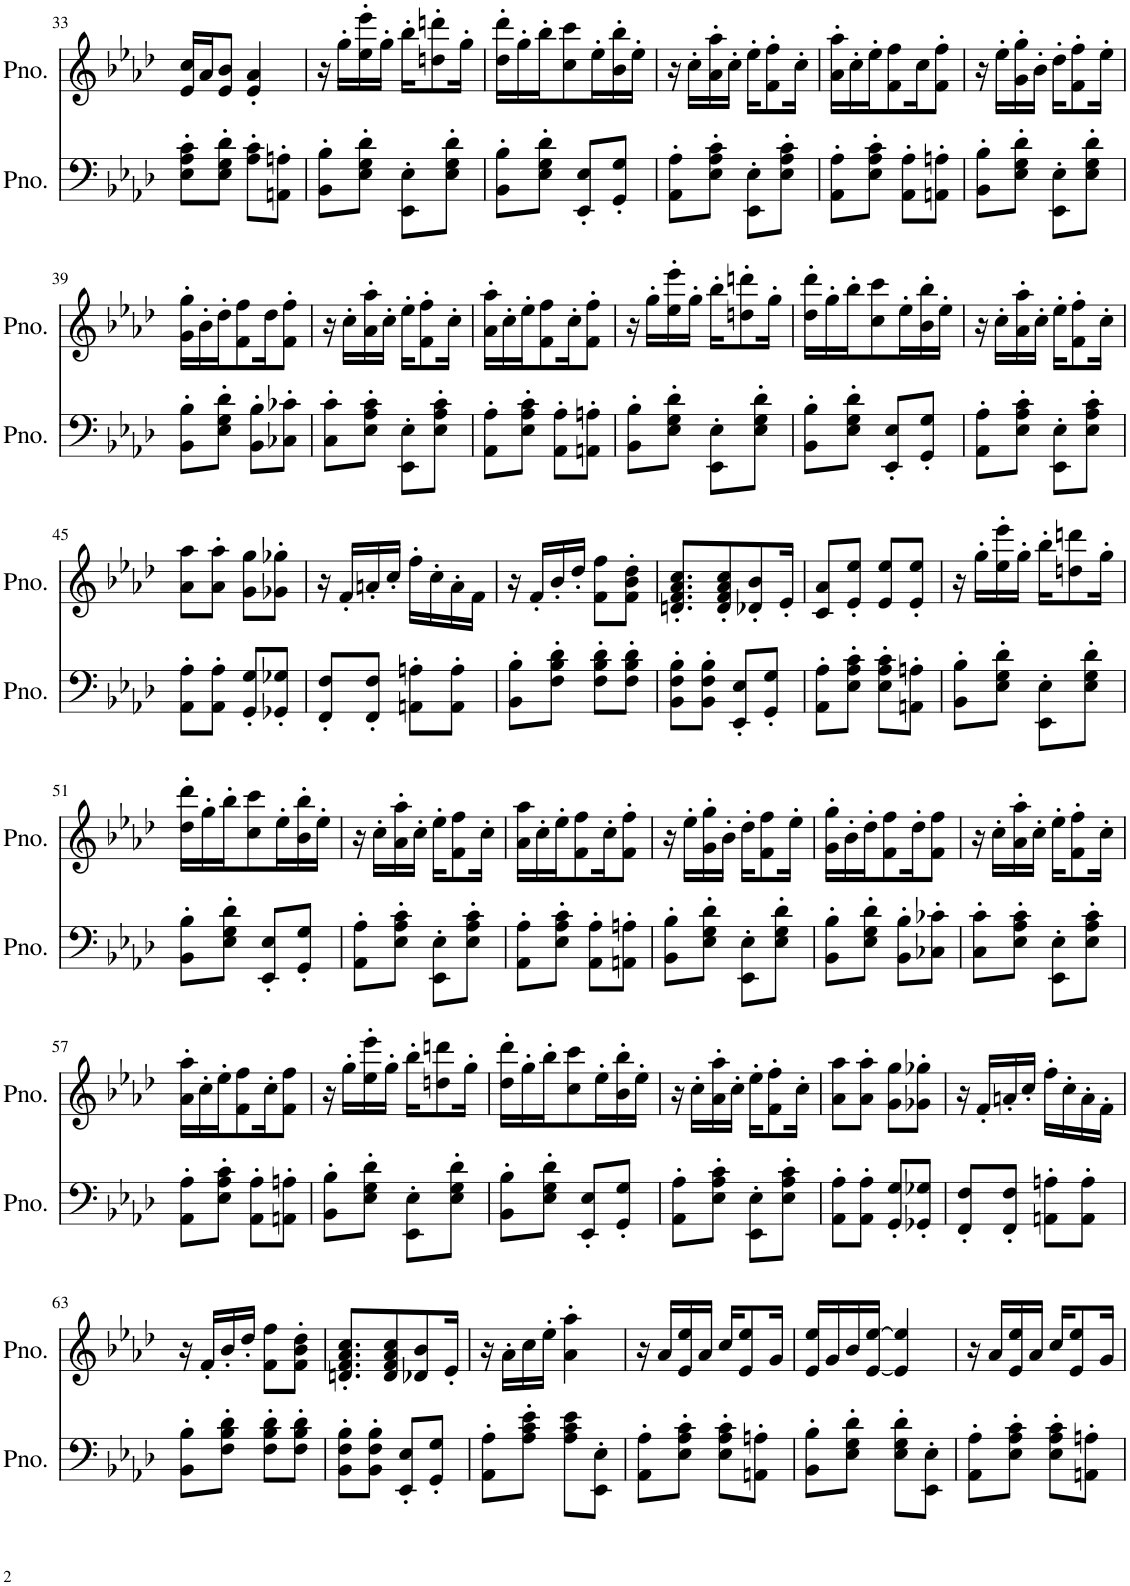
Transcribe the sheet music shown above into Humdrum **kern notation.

**kern	**kern
*part2	*part1
*staff2	*staff1
*I"Piano	*I"Piano
*I'Pno.	*I'Pno.
!!LO:PB:g=z
*clefF4	*clefG2
*k[b-e-a-d-]	*k[b-e-a-d-]
*M2/4	*M2/4
=33	=33
8E-\' 8A-\' 8c\'L	16e-/ 16cc/LL
.	16a-/J
8E-\' 8G\' 8d-\'J	8e-/ 8b-/J
8A-\' 8c\'L	4e-/' 4a-/'
8AAn\' 8An\'J	.
=34	=34
8BB-\' 8B-\'L	16r
.	16gg'\LL
8E-\' 8G\' 8d-\'J	16ee-\' 16eee-\'
.	16gg'\JJ
8EE-\' 8E-\'L	16bb-'\KL
.	8ddn\' 8dddn\'
8E-\' 8G\' 8d-\'J	.
.	16gg'\Jk
=35	=35
8BB-\' 8B-\'L	16dd-\' 16ddd-\'LL
.	16gg'\
8E-\' 8G\' 8d-\'J	16bb-'\J
.	8cc\ 8ccc\
8EE-/' 8E-/'L	.
.	16ee-'\L
8GG/' 8G/'J	16b-\' 16bb-\'
.	16ee-'\JJ
=36	=36
8AA-\' 8A-\'L	16r
.	16cc'\LL
8E-\' 8A-\' 8c\'J	16a-\' 16aa-\'
.	16cc'\JJ
8EE-\' 8E-\'L	16ee-'\KL
.	8f\' 8ff\'
8E-\' 8A-\' 8c\'J	.
.	16cc'\Jk
=37	=37
8AA-\' 8A-\'L	16a-\' 16aa-\'LL
.	16cc'\
8E-\' 8A-\' 8c\'J	16ee-'\J
.	8f\ 8ff\
8AA-\' 8A-\'L	.
.	16cc\K
8AAn\' 8An\'J	8f\' 8ff\'J
=38	=38
8BB-\' 8B-\'L	16r
.	16ee-'\LL
8E-\' 8G\' 8d-\'J	16g\' 16gg\'
.	16b-'\JJ
8EE-\' 8E-\'L	16dd-'\KL
.	8f\' 8ff\'
8E-\' 8G\' 8d-\'J	.
.	16ee-'\Jk
!!LO:LB:g=z
=39	=39
8BB-\' 8B-\'L	16g\' 16gg\'LL
.	16b-'\
8E-\' 8G\' 8d-\'J	16dd-'\J
.	8f\ 8ff\
8BB-\' 8B-\'L	.
.	16dd-\K
8C-X\' 8c-X\'J	8f\' 8ff\'J
=40	=40
8C\' 8c\'L	16r
.	16cc'\LL
8E-\' 8A-\' 8c\'J	16a-\' 16aa-\'
.	16cc'\JJ
8EE-\' 8E-\'L	16ee-'\KL
.	8f\' 8ff\'
8E-\' 8A-\' 8c\'J	.
.	16cc'\Jk
=41	=41
8AA-\' 8A-\'L	16a-\' 16aa-\'LL
.	16cc'\
8E-\' 8A-\' 8c\'J	16ee-'\J
.	8f\ 8ff\
8AA-\' 8A-\'L	.
.	16cc'\K
8AAn\' 8An\'J	8f\' 8ff\'J
=42	=42
8BB-\' 8B-\'L	16r
.	16gg'\LL
8E-\' 8G\' 8d-\'J	16ee-\' 16eee-\'
.	16gg'\JJ
8EE-\' 8E-\'L	16bb-'\KL
.	8ddn\' 8dddn\'
8E-\' 8G\' 8d-\'J	.
.	16gg'\Jk
=43	=43
8BB-\' 8B-\'L	16dd-\' 16ddd-\'LL
.	16gg'\
8E-\' 8G\' 8d-\'J	16bb-'\J
.	8cc\ 8ccc\
8EE-/' 8E-/'L	.
.	16ee-'\L
8GG/' 8G/'J	16b-\' 16bb-\'
.	16ee-'\JJ
=44	=44
8AA-\' 8A-\'L	16r
.	16cc'\LL
8E-\' 8A-\' 8c\'J	16a-\' 16aa-\'
.	16cc'\JJ
8EE-\' 8E-\'L	16ee-'\KL
.	8f\' 8ff\'
8E-\' 8A-\' 8c\'J	.
.	16cc'\Jk
!!LO:LB:g=z
=45	=45
8AA-\' 8A-\'L	8a-\ 8aa-\L
8AA-\' 8A-\'J	8a-\' 8aa-\'J
8GG/' 8G/'L	8g\ 8gg\L
8GG-X/' 8G-X/'J	8g-X\' 8gg-X\'J
=46	=46
8FF/' 8F/'L	16r
.	16f'/LL
8FF/' 8F/'J	16an'/
.	16cc'/JJ
8AAn\' 8An\'L	16ff'\LL
.	16cc'\
8AA\' 8A\'J	16a'\
.	16f\JJ
=47	=47
8BB-\' 8B-\'L	16r
.	16f'/LL
8F\' 8B-\' 8d-\'J	16b-'/
.	16dd-'/JJ
8F\' 8B-\' 8d-\'L	8f\ 8ff\L
8F\' 8B-\' 8d-\'J	8f\' 8b-\' 8dd-\'J
=48	=48
8BB-\' 8F\' 8B-\'L	8.dn/' 8.f/' 8.a-/' 8.cc/'L
8BB-\' 8F\' 8B-\'J	.
.	8d/' 8f/' 8a-/' 8cc/'
8EE-/' 8E-/'L	.
.	8d-X/' 8b-/'
8GG/' 8G/'J	.
.	16e-'/Jk
=49	=49
8AA-\' 8A-\'L	8c/ 8a-/L
8E-\' 8A-\' 8c\'J	8e-/' 8ee-/'J
8E-\' 8A-\' 8c\'L	8e-/ 8ee-/L
8AAn\' 8An\'J	8e-/' 8ee-/'J
=50	=50
8BB-\' 8B-\'L	16r
.	16gg'\LL
8E-\' 8G\' 8d-\'J	16ee-\' 16eee-\'
.	16gg'\JJ
8EE-\' 8E-\'L	16bb-'\KL
.	8ddn\ 8dddn\
8E-\' 8G\' 8d-\'J	.
.	16gg'\Jk
!!LO:LB:g=z
=51	=51
8BB-\' 8B-\'L	16dd-\' 16ddd-\'LL
.	16gg'\
8E-\' 8G\' 8d-\'J	16bb-'\J
.	8cc\ 8ccc\
8EE-/' 8E-/'L	.
.	16ee-'\L
8GG/' 8G/'J	16b-\' 16bb-\'
.	16ee-'\JJ
=52	=52
8AA-\' 8A-\'L	16r
.	16cc'\LL
8E-\' 8A-\' 8c\'J	16a-\' 16aa-\'
.	16cc'\JJ
8EE-\' 8E-\'L	16ee-'\KL
.	8f\ 8ff\
8E-\' 8A-\' 8c\'J	.
.	16cc'\Jk
=53	=53
8AA-\' 8A-\'L	16a-\ 16aa-\LL
.	16cc'\
8E-\' 8A-\' 8c\'J	16ee-'\J
.	8f\ 8ff\
8AA-\' 8A-\'L	.
.	16cc'\K
8AAn\' 8An\'J	8f\' 8ff\'J
=54	=54
8BB-\' 8B-\'L	16r
.	16ee-'\LL
8E-\' 8G\' 8d-\'J	16g\' 16gg\'
.	16b-'\JJ
8EE-\' 8E-\'L	16dd-'\KL
.	8f\ 8ff\
8E-\' 8G\' 8d-\'J	.
.	16ee-'\Jk
=55	=55
8BB-\' 8B-\'L	16g\' 16gg\'LL
.	16b-'\
8E-\' 8G\' 8d-\'J	16dd-'\J
.	8f\ 8ff\
8BB-\' 8B-\'L	.
.	16dd-'\K
8C-X\' 8c-X\'J	8f\ 8ff\J
=56	=56
8C\' 8c\'L	16r
.	16cc'\LL
8E-\' 8A-\' 8c\'J	16a-\' 16aa-\'
.	16cc'\JJ
8EE-\' 8E-\'L	16ee-'\KL
.	8f\' 8ff\'
8E-\' 8A-\' 8c\'J	.
.	16cc'\Jk
!!LO:LB:g=z
=57	=57
8AA-\' 8A-\'L	16a-\' 16aa-\'LL
.	16cc'\
8E-\' 8A-\' 8c\'J	16ee-'\J
.	8f\ 8ff\
8AA-\' 8A-\'L	.
.	16cc'\K
8AAn\' 8An\'J	8f\ 8ff\J
=58	=58
8BB-\' 8B-\'L	16r
.	16gg'\LL
8E-\' 8G\' 8d-\'J	16ee-\' 16eee-\'
.	16gg'\JJ
8EE-\' 8E-\'L	16bb-'\KL
.	8ddn\ 8dddn\
8E-\' 8G\' 8d-\'J	.
.	16gg'\Jk
=59	=59
8BB-\' 8B-\'L	16dd-\' 16ddd-\'LL
.	16gg'\
8E-\' 8G\' 8d-\'J	16bb-'\J
.	8cc\ 8ccc\
8EE-/' 8E-/'L	.
.	16ee-'\L
8GG/' 8G/'J	16b-\' 16bb-\'
.	16ee-'\JJ
=60	=60
8AA-\' 8A-\'L	16r
.	16cc'\LL
8E-\' 8A-\' 8c\'J	16a-\' 16aa-\'
.	16cc'\JJ
8EE-\' 8E-\'L	16ee-'\KL
.	8f\' 8ff\'
8E-\' 8A-\' 8c\'J	.
.	16cc'\Jk
=61	=61
8AA-\' 8A-\'L	8a-\ 8aa-\L
8AA-\' 8A-\'J	8a-\' 8aa-\'J
8GG/' 8G/'L	8g\ 8gg\L
8GG-X/' 8G-X/'J	8g-X\' 8gg-X\'J
=62	=62
8FF/' 8F/'L	16r
.	16f'/LL
8FF/' 8F/'J	16an'/
.	16cc'/JJ
8AAn\' 8An\'L	16ff'\LL
.	16cc'\
8AA\' 8A\'J	16a'\
.	16f'\JJ
!!LO:LB:g=z
=63	=63
8BB-\' 8B-\'L	16r
.	16f'/LL
8F\' 8B-\' 8d-\'J	16b-'/
.	16dd-'/JJ
8F\' 8B-\' 8d-\'L	8f\ 8ff\L
8F\' 8B-\' 8d-\'J	8f\' 8b-\' 8dd-\'J
=64	=64
8BB-\' 8F\' 8B-\'L	8.dn/' 8.f/' 8.a-/' 8.cc/'L
8BB-\' 8F\' 8B-\'J	.
.	8d/ 8f/ 8a-/ 8cc/
8EE-/' 8E-/'L	.
.	8d-X/ 8b-/
8GG/' 8G/'J	.
.	16e-'/Jk
=65	=65
8AA-\' 8A-\'L	16r
.	16a-'\LL
8A-\' 8c\' 8e-\'J	16cc\
.	16ee-'\JJ
8A-\ 8c\ 8e-\L	4a-\' 4aa-\'
8EE-\' 8E-\'J	.
=66	=66
8AA-\' 8A-\'L	16r
.	16a-/LL
8E-\' 8A-\' 8c\'J	16e-/ 16ee-/
.	16a-/JJ
8E-\' 8A-\' 8c\'L	16cc/KL
.	8e-/ 8ee-/
8AAn\' 8An\'J	.
.	16g/Jk
=67	=67
8BB-\' 8B-\'L	16e-/ 16ee-/LL
.	16g/
8E-\' 8G\' 8d-\'J	16b-/
.	[16e-/ [16ee-/JJ
8E-\' 8G\' 8d-\'L	4e-/] 4ee-/]
8EE-\' 8E-\'J	.
=68	=68
8AA-\' 8A-\'L	16r
.	16a-/LL
8E-\' 8A-\' 8c\'J	16e-/ 16ee-/
.	16a-/JJ
8E-\' 8A-\' 8c\'L	16cc/KL
.	8e-/ 8ee-/
8AAn\' 8An\'J	.
.	16g/Jk
=	=
*-	*-
